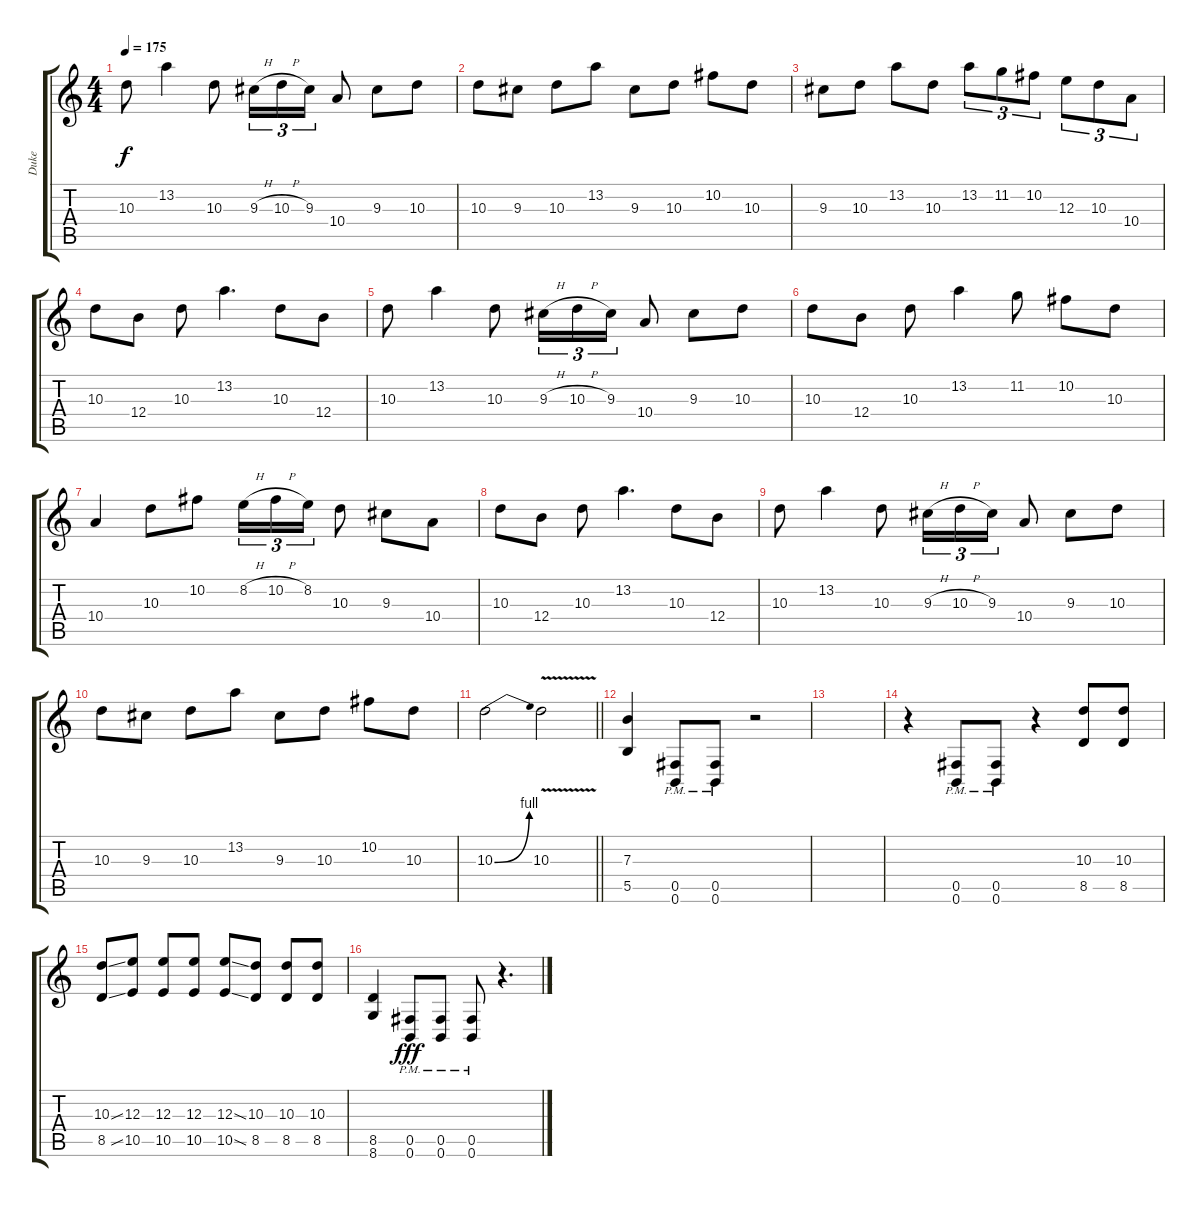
\track ("Duke" "Duke") {instrument distortionguitar}
\staff {score tabs}
\tuning (Db4 Ab3 E3 B2 Gb2 B1) {hide}
\ts (4 4)
\tempo 175
\clef g2
\ks c
10.3.8{dy f} 13.2.4 10.3.8 9.3{h}.16{tu (3 2)} 10.3{h}.16{tu (3 2)} 9.3.16{tu (3 2)} 10.4.8 9.3.8 10.3.8 |
10.3.8 9.3.8 10.3.8 13.2.8 9.3.8 10.3.8 10.2.8 10.3.8 |
9.3.8 10.3.8 13.2.8 10.3.8 13.2.8{tu (3 2)} 11.2.8{tu (3 2)} 10.2.8{tu (3 2)} 12.3.8{tu (3 2)} 10.3.8{tu (3 2)} 10.4.8{tu (3 2)} |
10.3.8{balance 13} 12.4.8 10.3.8 13.2.4{d} 10.3.8 12.4.8 |
10.3.8 13.2.4 10.3.8 9.3{h}.16{tu (3 2)} 10.3{h}.16{tu (3 2)} 9.3.16{tu (3 2)} 10.4.8 9.3.8 10.3.8 |
10.3.8 12.4.8 10.3.8 13.2.4 11.2.8 10.2.8 10.3.8 |
10.4.4 10.3.8 10.2.8 8.2{h}.16{tu (3 2)} 10.2{h}.16{tu (3 2)} 8.2.16{tu (3 2)} 10.3.8 9.3.8 10.4.8 |
10.3.8 12.4.8 10.3.8 13.2.4{d} 10.3.8 12.4.8 |
10.3.8 13.2.4 10.3.8 9.3{h}.16{tu (3 2)} 10.3{h}.16{tu (3 2)} 9.3.16{tu (3 2)} 10.4.8 9.3.8 10.3.8 |
10.3.8 9.3.8 10.3.8 13.2.8 9.3.8 10.3.8 10.2.8 10.3.8 |
\barLineRight lightlight
10.3{be (bend 0 0 60 4)}.2 10.3{v}.2 |
\section ("" "")
(7.3 5.5).4 (0.5{pm} 0.6{pm}).8 (0.5{pm} 0.6{pm}).8 r.2 |
|
r.4 (0.5{pm} 0.6{pm}).8 (0.5{pm} 0.6{pm}).8 r.4 (10.3 8.5).8 (10.3 8.5).8 |
(10.3{ss} 8.5{ss}).8 (12.3 10.5).8 (12.3 10.5).8 (12.3 10.5).8 (12.3{ss} 10.5{ss}).8 (10.3 8.5).8 (10.3 8.5).8 (10.3 8.5).8 |
(8.5 8.6).4 (0.5{pm} 0.6{pm}).8{dy fff} (0.5{pm} 0.6{pm}).8 (0.5{pm} 0.6{pm}).8 r.4{d}
